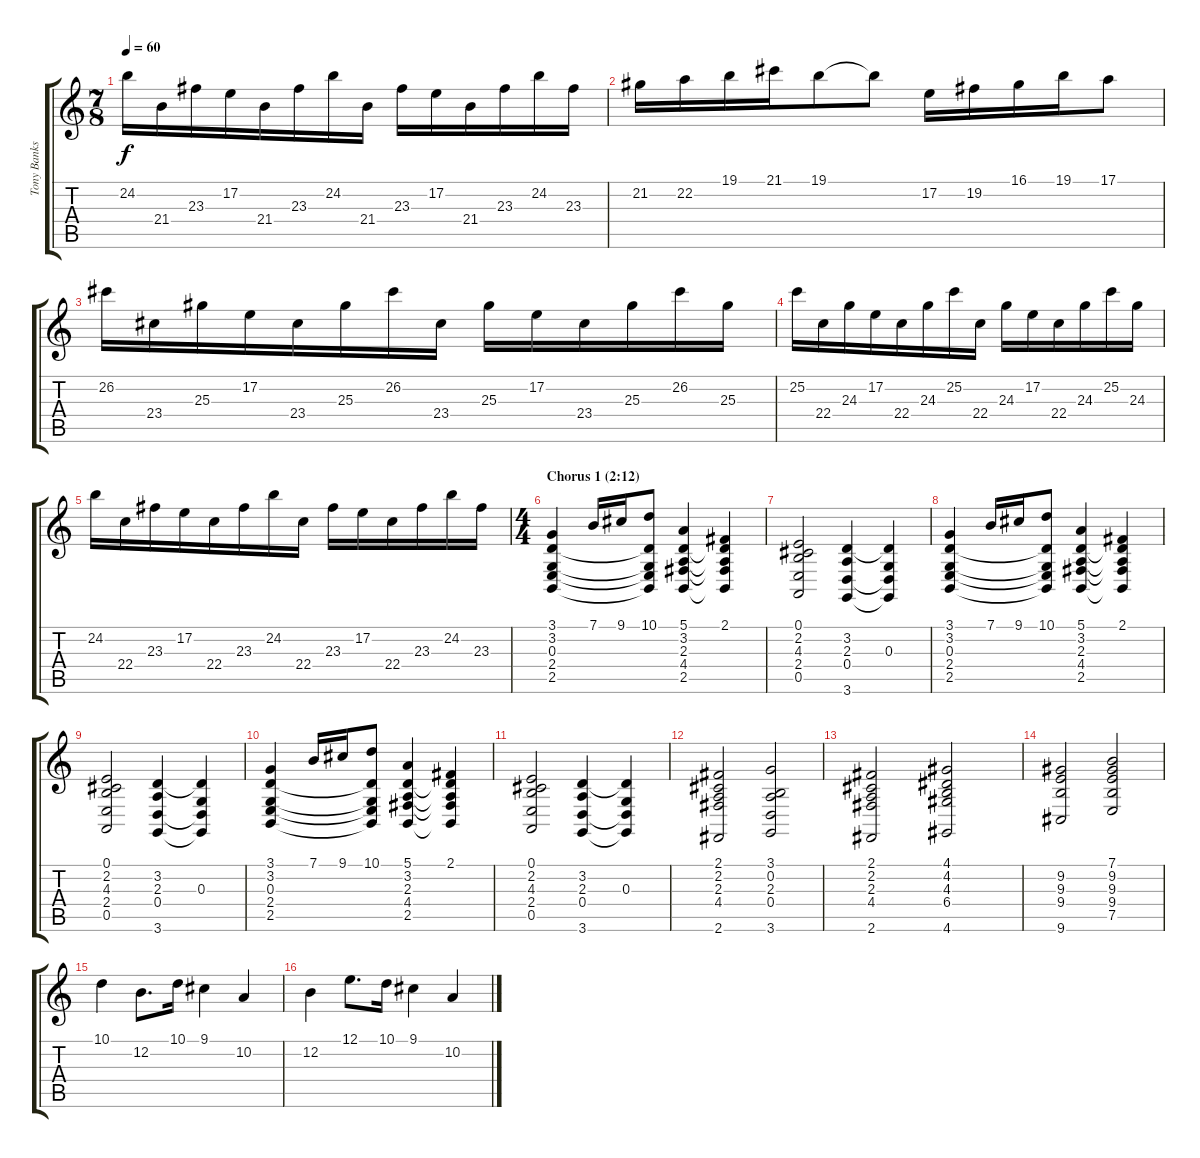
\track ("Tony Banks (synth)" "Tony Banks") {instrument tremolostrings}
\staff {score tabs}
\tuning (E4 B3 G3 D3 A2 E2) {hide}
\ts (7 8)
\tempo 60
\clef g2
\ks c
24.2.16{dy f} 21.4.16 23.3.16 17.2.16 21.4.16 23.3.16 24.2.16 21.4.16 23.3.16 17.2.16 21.4.16 23.3.16 24.2.16 23.3.16 |
21.2.16 22.2.16 19.1.16 21.1.16 19.1.8 19.1{t}.8 17.2.16 19.2.16 16.1.16 19.1.16 17.1.8 |
26.2.16 23.4.16 25.3.16 17.2.16 23.4.16 25.3.16 26.2.16 23.4.16 25.3.16 17.2.16 23.4.16 25.3.16 26.2.16 25.3.16 |
25.2.16 22.4.16 24.3.16 17.2.16 22.4.16 24.3.16 25.2.16 22.4.16 24.3.16 17.2.16 22.4.16 24.3.16 25.2.16 24.3.16 |
24.2.16 22.4.16 23.3.16 17.2.16 22.4.16 23.3.16 24.2.16 22.4.16 23.3.16 17.2.16 22.4.16 23.3.16 24.2.16 23.3.16 |
\ts (4 4)
\section ("" "Chorus 1 (2:12)")
(3.1 3.2 0.3 2.4 2.5).4{instrument tremolostrings} 7.1.16 9.1.16 (10.1 3.2{t} 0.3{t} 2.4{t} 2.5{t}).8 (5.1 3.2 2.3 4.4 2.5).4 (2.1 3.2{t} 2.3{t} 4.4{t} 2.5{t}).4 |
(0.1 2.2 4.3 2.4 0.5).2 (3.2 2.3 0.4 3.6).4 (3.2{t} 0.3 0.4{t} 3.6{t}).4 |
(3.1 3.2 0.3 2.4 2.5).4 7.1.16 9.1.16 (10.1 3.2{t} 0.3{t} 2.4{t} 2.5{t}).8 (5.1 3.2 2.3 4.4 2.5).4 (2.1 3.2{t} 2.3{t} 4.4{t} 2.5{t}).4 |
(0.1 2.2 4.3 2.4 0.5).2 (3.2 2.3 0.4 3.6).4 (3.2{t} 0.3 0.4{t} 3.6{t}).4 |
(3.1 3.2 0.3 2.4 2.5).4 7.1.16 9.1.16 (10.1 3.2{t} 0.3{t} 2.4{t} 2.5{t}).8 (5.1 3.2 2.3 4.4 2.5).4 (2.1 3.2{t} 2.3{t} 4.4{t} 2.5{t}).4 |
(0.1 2.2 4.3 2.4 0.5).2 (3.2 2.3 0.4 3.6).4 (3.2{t} 0.3 0.4{t} 3.6{t}).4 |
(2.1 2.2 2.3 4.4 2.6).2 (3.1 0.2 2.3 0.4 3.6).2 |
(2.1 2.2 2.3 4.4 2.6).2 (4.1 4.2 4.3 6.4 4.6).2 |
(9.2 9.3 9.4 9.6).2 (7.1 9.2 9.3 9.4 7.5).2 |
10.1.4 12.2.8{d} 10.1.16 9.1.4 10.2.4 |
12.2.4 12.1.8{d} 10.1.16 9.1.4 10.2.4
